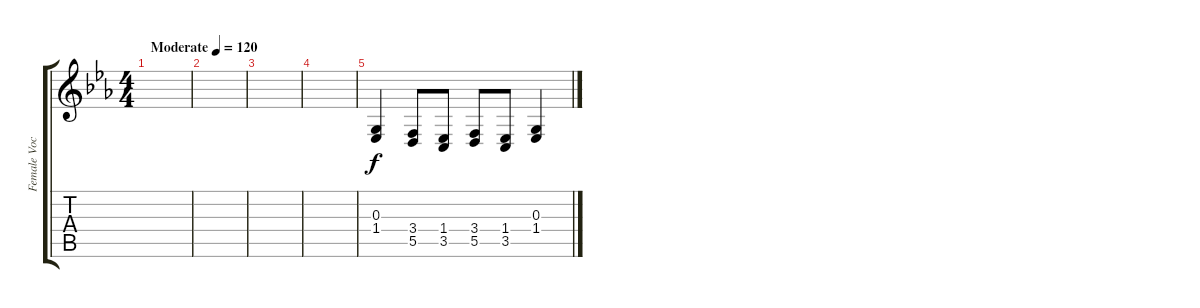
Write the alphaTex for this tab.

\track ("Female Vocal Lower" "Female Voc") {instrument flute}
\staff {score tabs}
\tuning (E4 B3 G3 D3 A2 E2) {hide}
\ts (4 4)
\tempo (120 "Moderate")
\clef g2
\ks eb
|
|
|
|
(0.3 1.4).4 (3.4 5.5).8 (1.4 3.5).8 (3.4 5.5).8 (1.4 3.5).8 (0.3 1.4).4
